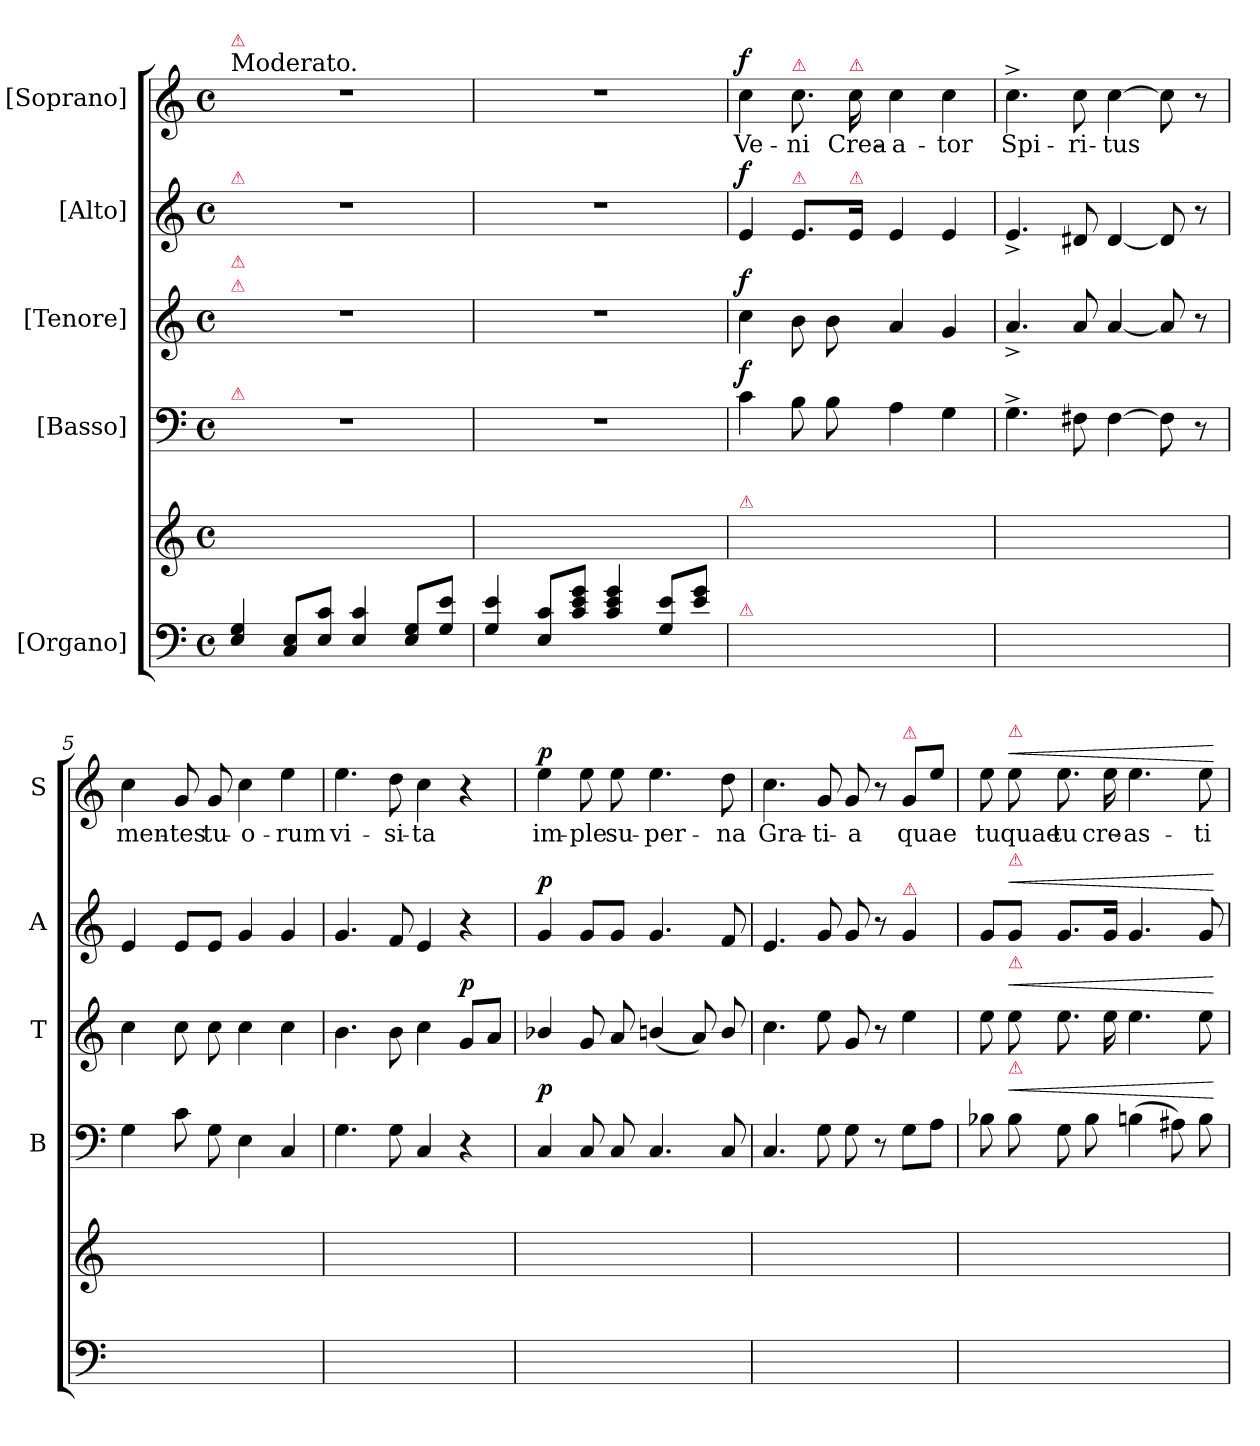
**kern	**kern	**kern	**dynam	**kern	**dynam	**kern	**dynam	**kern	**text	**dynam
*part5	*part5	*part4	*part4	*part3	*part3	*part2	*part2	*part1	*part1	*part1
*staff6	*staff5	*staff4	*staff4	*staff3	*staff3	*staff2	*staff2	*staff1	*staff1	*staff1
*I"[Organo]	*	*I"[Basso]	*	*I"[Tenore]	*	*I"[Alto]	*	*I"[Soprano]	*	*
*	*	*I'B	*	*I'T	*	*I'A	*	*I'S	*	*
*clefF4	*clefG2	*clefF4	*	*clefG2	*	*clefG2	*	*clefG2	*	*
*	*	*	*	*ITrd7c12	*	*	*	*	*	*
*k[]	*k[]	*k[]	*	*k[]	*	*k[]	*	*k[]	*	*
*M4/4	*M4/4	*M4/4	*	*M4/4	*	*M4/4	*	*M4/4	*	*
*met(c)	*met(c)	*met(c)	*	*met(c)	*	*met(c)	*	*met(c)	*	*
=1	=1	=1	=1	=1	=1	=1	=1	=1	=1	=1
!	!	!	!	!	!	!	!	!LO:TX:a:t=Moderato.	!	!
!	!	!	!	!	!	!	!	!LO:TX:a:color=crimson:t=⚠	!	!
!	!	!	!	!	!	!LO:TX:a:color=crimson:t=⚠	!	!	!	!
!	!	!	!	!LO:TX:a:color=crimson:t=⚠	!	!	!	!	!	!
!	!	!	!	!LO:TX:a:color=crimson:t=⚠	!	!	!	!	!	!
!	!	!LO:TX:a:color=crimson:t=⚠	!	!	!	!	!	!	!	!
4E/ 4G/	1ryy	1r	.	1r	.	1r	.	1r	.	.
8C/ 8E/L	.	.	.	.	.	.	.	.	.	.
8E/ 8c/J	.	.	.	.	.	.	.	.	.	.
4E/ 4c/	.	.	.	.	.	.	.	.	.	.
8E/ 8G/L	.	.	.	.	.	.	.	.	.	.
8G/ 8e/J	.	.	.	.	.	.	.	.	.	.
=2	=2	=2	=2	=2	=2	=2	=2	=2	=2	=2
4G/ 4e/	1ryy	1r	.	1r	.	1r	.	1r	.	.
8E/ 8c/L	.	.	.	.	.	.	.	.	.	.
8c/ 8e/ 8g/J	.	.	.	.	.	.	.	.	.	.
4c/ 4e/ 4g/	.	.	.	.	.	.	.	.	.	.
8G/ 8e/L	.	.	.	.	.	.	.	.	.	.
8e/ 8g/J	.	.	.	.	.	.	.	.	.	.
=3	=3	=3	=3	=3	=3	=3	=3	=3	=3	=3
!	!LO:TX:a:color=crimson:t=⚠	!	!	!	!	!	!	!	!	!
!LO:TX:a:color=crimson:t=⚠	!	!	!	!	!	!	!	!	!	!
!	!	!	!LO:DY:a	!	!LO:DY:a	!	!LO:DY:a	!	!	!LO:DY:a
1ryy	1ryy	4c\	f	4c\	f	4e/	f	4cc\	Ve-	f
!	!	!	!	!	!	!	!	!LO:TX:a:color=crimson:t=⚠	!	!
!	!	!	!	!	!	!LO:TX:a:color=crimson:t=⚠	!	!	!	!
.	.	8B\	.	8B\	.	8.e/L	.	8.cc\	-ni	.
.	.	8B\	.	8B\	.	.	.	.	.	.
!	!	!	!	!	!	!	!	!LO:TX:a:color=crimson:t=⚠	!	!
!	!	!	!	!	!	!LO:TX:a:color=crimson:t=⚠	!	!	!	!
.	.	.	.	.	.	16e/Jk	.	16cc\	Crea-	.
.	.	4A\	.	4A/	.	4e/	.	4cc\	-a-	.
.	.	4G\	.	4G/	.	4e/	.	4cc\	-tor	.
=4	=4	=4	=4	=4	=4	=4	=4	=4	=4	=4
1ryy	1ryy	4.G^\	.	4.A^/	.	4.e^/	.	4.cc^\	Spi-	.
.	.	8F#X\	.	8A/	.	8d#X/	.	8cc\	-ri-	.
.	.	[4F#\	.	[4A/	.	[4d#/	.	[4cc\	-tus	.
.	.	8F#\]	.	8A/]	.	8d#/]	.	8cc\]	.	.
.	.	8r	.	8r	.	8r	.	8r	.	.
=5	=5	=5	=5	=5	=5	=5	=5	=5	=5	=5
1ryy	1ryy	4G\	.	4c\	.	4e/	.	4cc\	men-	.
.	.	8c\	.	8c\	.	8e/L	.	8g/	-tes	.
.	.	8G\	.	8c\	.	8e/J	.	8g/	tu-	.
.	.	4E\	.	4c\	.	4g/	.	4cc\	-o-	.
.	.	4C/	.	4c\	.	4g/	.	4ee\	-rum	.
=6	=6	=6	=6	=6	=6	=6	=6	=6	=6	=6
1ryy	1ryy	4.G\	.	4.B\	.	4.g/	.	4.ee\	vi-	.
.	.	8G\	.	8B\	.	8f/	.	8dd\	-si-	.
.	.	4C/	.	4c\	.	4e/	.	4cc\	-ta	.
!	!	!	!	!	!LO:DY:a	!	!	!	!	!
.	.	4r	.	8G/L	p	4r	.	4r	.	.
.	.	.	.	8A/J	.	.	.	.	.	.
=7	=7	=7	=7	=7	=7	=7	=7	=7	=7	=7
!	!	!	!LO:DY:a	!	!	!	!LO:DY:a	!	!	!LO:DY:a
1ryy	1ryy	4C/	p	4B-X/	.	4g/	p	4ee\	im-	p
.	.	8C/	.	8G/	.	8g/L	.	8ee\	-ple	.
.	.	8C/	.	8A/	.	8g/J	.	8ee\	su-	.
.	.	4.C/	.	(4Bn/	.	4.g/	.	4.ee\	-per-	.
.	.	.	.	8A/)	.	.	.	.	.	.
.	.	8C/	.	8B/	.	8f/	.	8dd\	-na	.
=8	=8	=8	=8	=8	=8	=8	=8	=8	=8	=8
1ryy	1ryy	4.C/	.	4.c\	.	4.e/	.	4.cc\	Gra-	.
.	.	8G\	.	8e\	.	8g/	.	8g/	-ti-	.
.	.	8G\	.	8G/	.	8g/	.	8g/	-a	.
.	.	8r	.	8r	.	8r	.	8r	.	.
!	!	!	!	!	!	!	!	!LO:TX:a:color=crimson:t=⚠	!	!
!	!	!	!	!	!	!LO:TX:a:color=crimson:t=⚠	!	!	!	!
.	.	8G\L	.	4e\	.	4g/	.	8g/L	quae	.
.	.	8A\J	.	.	.	.	.	8ee\J	.	.
=9	=9	=9	=9	=9	=9	=9	=9	=9	=9	=9
1ryy	1ryy	8B-X\	.	8e\	.	8g/L	.	8ee\	tu	.
!	!	!	!	!	!	!	!	!LO:TX:a:color=crimson:t=⚠	!	!
!	!	!	!	!	!	!LO:TX:a:color=crimson:t=⚠	!	!	!	!
!	!	!	!	!LO:TX:a:color=crimson:t=⚠	!	!	!	!	!	!
!	!	!LO:TX:a:color=crimson:t=⚠	!	!	!	!	!	!	!	!
!	!	!	!LO:HP:a	!	!LO:HP:a	!	!LO:HP:a	!	!	!LO:HP:a
.	.	8B-\	<	8e\	<	8g/J	<	8ee\	quae	<
.	.	8G\	.	8.e\	.	8.g/L	.	8.ee\	tu	.
.	.	8B-\	.	.	.	.	.	.	.	.
.	.	.	.	16e\	.	16g/Jk	.	16ee\	cre-	.
.	.	(4Bn\	.	4.e\	.	4.g/	.	4.ee\	-as-	.
.	.	8A#X\)	.	.	.	.	.	.	.	.
.	.	8B\	.	8e\	.	8g/	.	8ee\	-ti	.
.	.	.	[	.	[	.	[	.	.	[
=	=	=	=	=	=	=	=	=	=	=
*-	*-	*-	*-	*-	*-	*-	*-	*-	*-	*-
